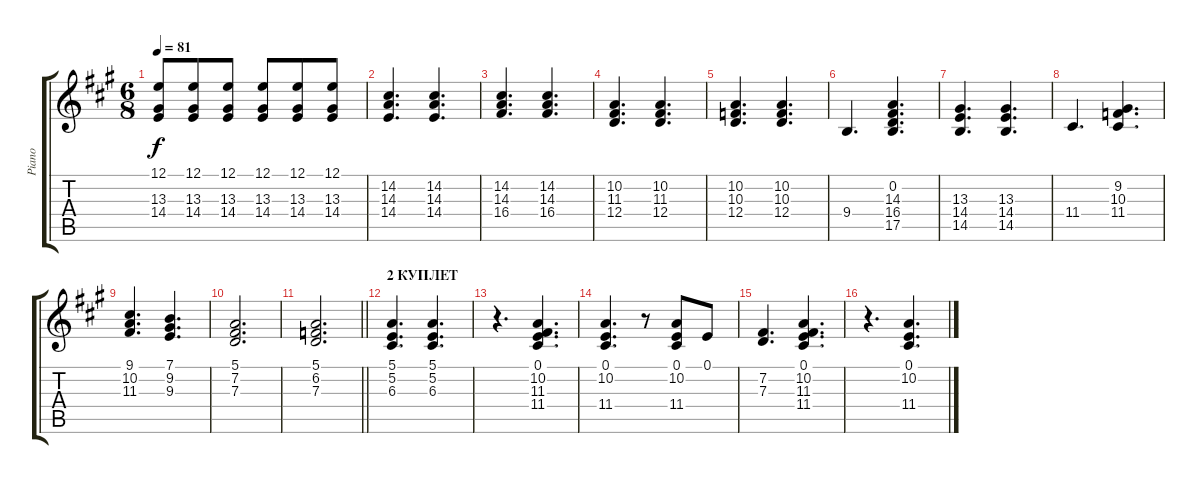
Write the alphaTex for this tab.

\track ("Piano" "Piano") {instrument brightacousticpiano}
\staff {score tabs}
\tuning (E4 B3 G3 D3 A2 E2) {hide}
\ts (6 8)
\tempo 81
\clef g2
\ks a
(12.1 13.3 14.4).8{dy f} (12.1 13.3 14.4).8 (12.1 13.3 14.4).8 (12.1 13.3 14.4).8 (12.1 13.3 14.4).8 (12.1 13.3 14.4).8 |
(14.2 14.3 14.4).4{d} (14.2 14.3 14.4).4{d} |
(14.2 14.3 16.4).4{d} (14.2 14.3 16.4).4{d} |
(10.2 11.3 12.4).4{d} (10.2 11.3 12.4).4{d} |
(10.2 10.3 12.4).4{d} (10.2 10.3 12.4).4{d} |
9.4.4{d} (0.2 14.3 16.4 17.5).4{d} |
(13.3 14.4 14.5).4{d} (13.3 14.4 14.5).4{d} |
11.4.4{d} (9.2 10.3 11.4).4{d} |
(9.1 10.2 11.3).4{d} (7.1 9.2 9.3).4{d} |
(5.1 7.2 7.3).2{d} |
\barLineRight lightlight
(5.1 6.2 7.3).2{d} |
\section ("" "2 КУПЛЕТ")
(5.1 5.2 6.3).4{d} (5.1 5.2 6.3).4{d} |
r.4{d} (0.1 10.2 11.3 11.4).4{d} |
(0.1 10.2 11.4).4{d} r.8 (0.1 10.2 11.4).8 0.1.8 |
(7.2 7.3).4{d} (0.1 10.2 11.3 11.4).4{d} |
r.4{d} (0.1 10.2 11.4).4{d}
